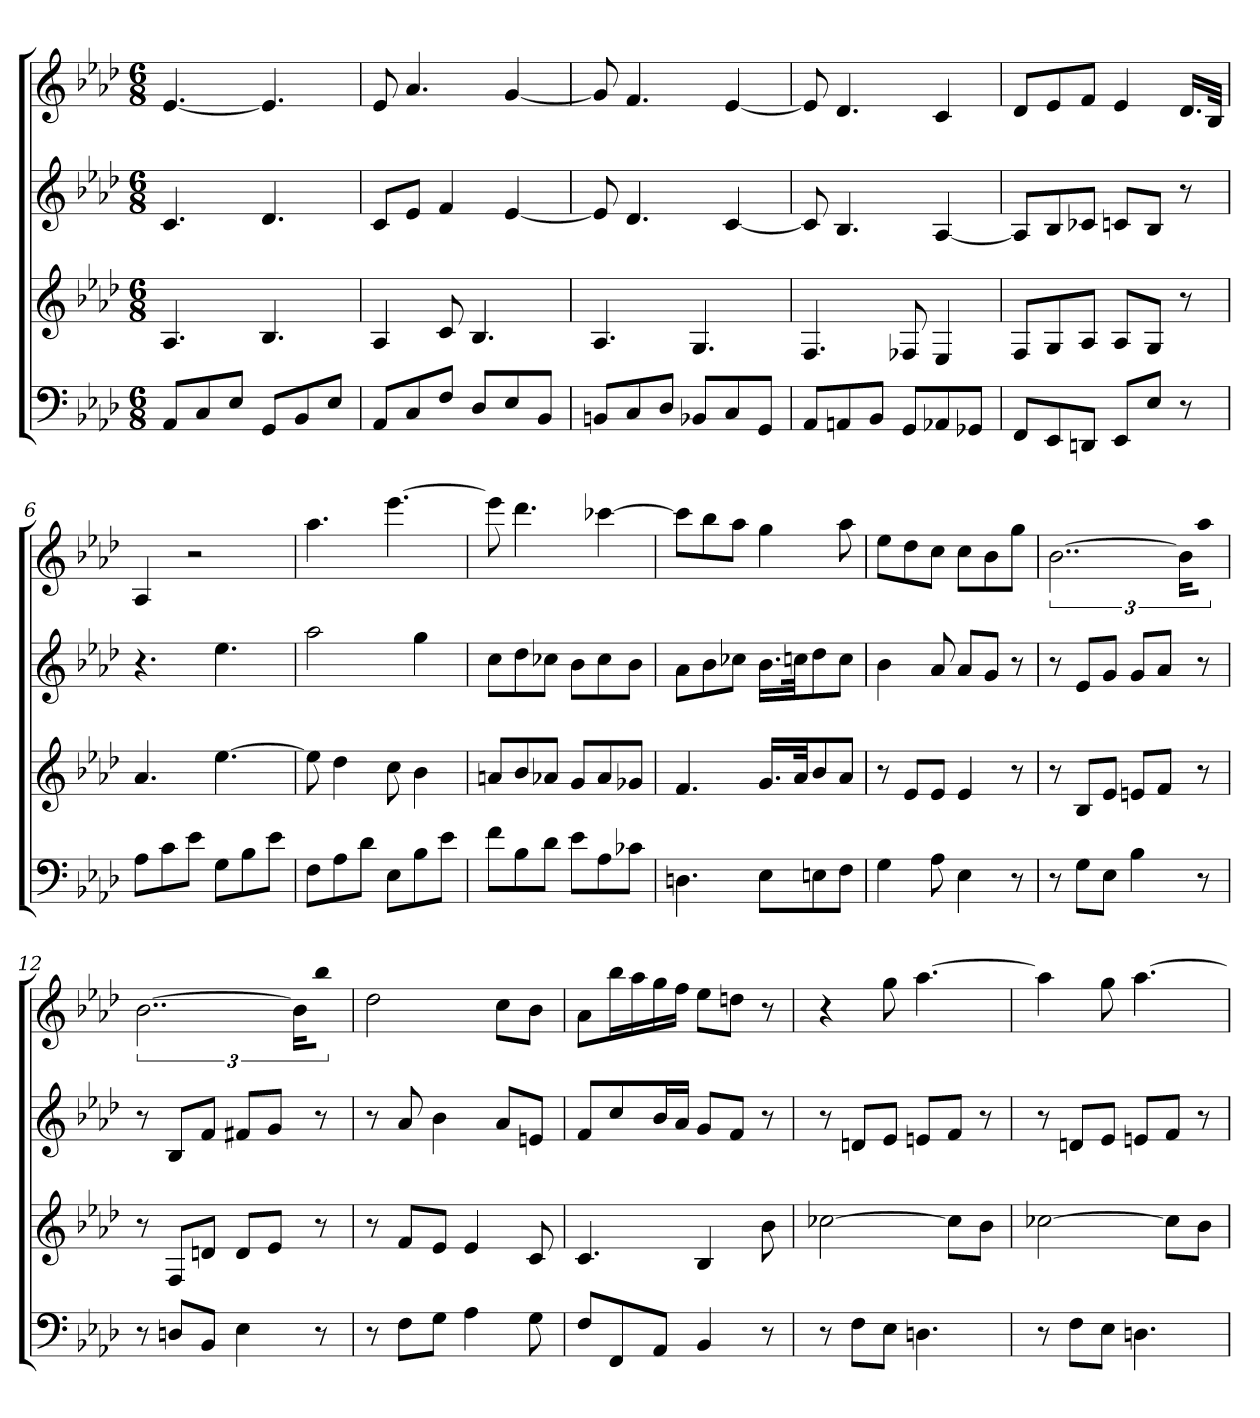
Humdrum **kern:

**kern	**kern	**kern	**kern
*part4	*part3	*part2	*part1
*staff4	*staff3	*staff2	*staff1
*k[b-e-a-d-]	*k[b-e-a-d-]	*k[b-e-a-d-]	*k[b-e-a-d-]
*A-:	*A-:	*A-:	*A-:
*M6/8	*M6/8	*M6/8	*M6/8
=	=	=	=
8AA-L	4.A-	4.c	[4.e-
8C	.	.	.
8E-J	.	.	.
8GGL	4.B-	4.d-	4.e-]
8BB-	.	.	.
8E-J	.	.	.
=2	=2	=2	=2
8AA-L	4A-	8cL	8e-
8C	.	8e-J	4.a-
8FJ	8c	4f	.
8D-L	4.B-	.	.
8E-	.	[4e-	[4g
8BB-J	.	.	.
=3	=3	=3	=3
8BBnL	4.A-	8e-]	8g]
8C	.	4.d-	4.f
8D-J	.	.	.
8BB-XL	4.G	.	.
8C	.	[4c	[4e-
8GGJ	.	.	.
=4	=4	=4	=4
8AA-L	4.F	8c]	8e-]
8AAn	.	4.B-	4.d-
8BB-J	.	.	.
8GGL	8F-X	.	.
8AA-X	4E-	[4A-	4c
8GG-XJ	.	.	.
=5	=5	=5	=5
8FFL	8FL	8A-L]	8d-L
8EE-	8G	8B-	8e-
8DDnJ	8A-J	8c-XJ	8fJ
8EE-L	8A-L	8cnL	4e-
8E-J	8GJ	8B-J	.
8r	8r	8r	16.d-LL
.	.	.	32B-JJk
=6	=6	=6	=6
8A-L	4.a-	4.r	4A-
8c	.	.	.
8e-J	.	.	2r
8GL	[4.ee-	4.ee-	.
8B-	.	.	.
8e-J	.	.	.
=7	=7	=7	=7
8FL	8ee-]	2aa-	4.aa-
8A-	4dd-	.	.
8d-J	.	.	.
8E-L	8cc	.	[4.eee-
8B-	4b-	4gg	.
8e-J	.	.	.
=8	=8	=8	=8
8fL	8anL	8ccL	8eee-]
8B-	8b-	8dd-	4.ddd-
8d-J	8a-XJ	8cc-XJ	.
8e-L	8gL	8b-L	.
8A-	8a-	8cc-	[4ccc-X
8c-XJ	8g-XJ	8b-J	.
=9	=9	=9	=9
4.Dn	4.f	8a-L	8ccc-L]
.	.	8b-	8bb-
.	.	8cc-XJ	8aa-J
8E-L	16.gLL	16.b-LL	4gg
.	32a-Jk	32ccnJk	.
8En	8b-	8dd-	.
8FJ	8a-J	8ccJ	8aa-
=10	=10	=10	=10
4G	8r	4b-	8ee-L
.	8e-L	.	8dd-
8A-	8e-J	8a-	8ccJ
4E-	4e-	8a-L	8ccL
.	.	8gJ	8b-
8r	8r	8r	8ggJ
=11	=11	=11	=11
8r	8r	8r	[3..b-
8GL	8B-L	8e-L	.
8E-J	8e-J	8gJ	.
4B-	8enL	8gL	.
.	8fJ	8a-J	.
.	.	.	24b-KL]
8r	8r	8r	8aa-J
=12	=12	=12	=12
8r	8r	8r	[3..b-
8DnL	8FL	8B-L	.
8BB-J	8dnJ	8fJ	.
4E-	8dL	8f#XL	.
.	8e-J	8gJ	.
.	.	.	24b-KL]
8r	8r	8r	8bb-J
=13	=13	=13	=13
8r	8r	8r	2dd-
8FL	8fL	8a-	.
8GJ	8e-J	4b-	.
4A-	4e-	.	.
.	.	8a-L	8ccL
8G	8c	8enJ	8b-J
=14	=14	=14	=14
8FL	4.c	8fL	8a-L
8FF	.	8cc	16bb-L
.	.	.	16aa-
8AA-J	.	16b-L	16gg
.	.	16a-JJ	16ffJJ
4BB-	4B-	8gL	8ee-L
.	.	8fJ	8ddnJ
8r	8b-	8r	8r
=15	=15	=15	=15
8r	[2cc-X	8r	4r
8FL	.	8dnL	.
8E-J	.	8e-J	8gg
4.Dn	.	8enL	[4.aa-
.	8cc-L]	8fJ	.
.	8b-J	8r	.
=16	=16	=16	=16
8r	[2cc-X	8r	4aa-]
8FL	.	8dnL	.
8E-J	.	8e-J	8gg
4.Dn	.	8enL	[4.aa-
.	8cc-L]	8fJ	.
.	8b-J	8r	.
=	=	=	=
*-	*-	*-	*-
